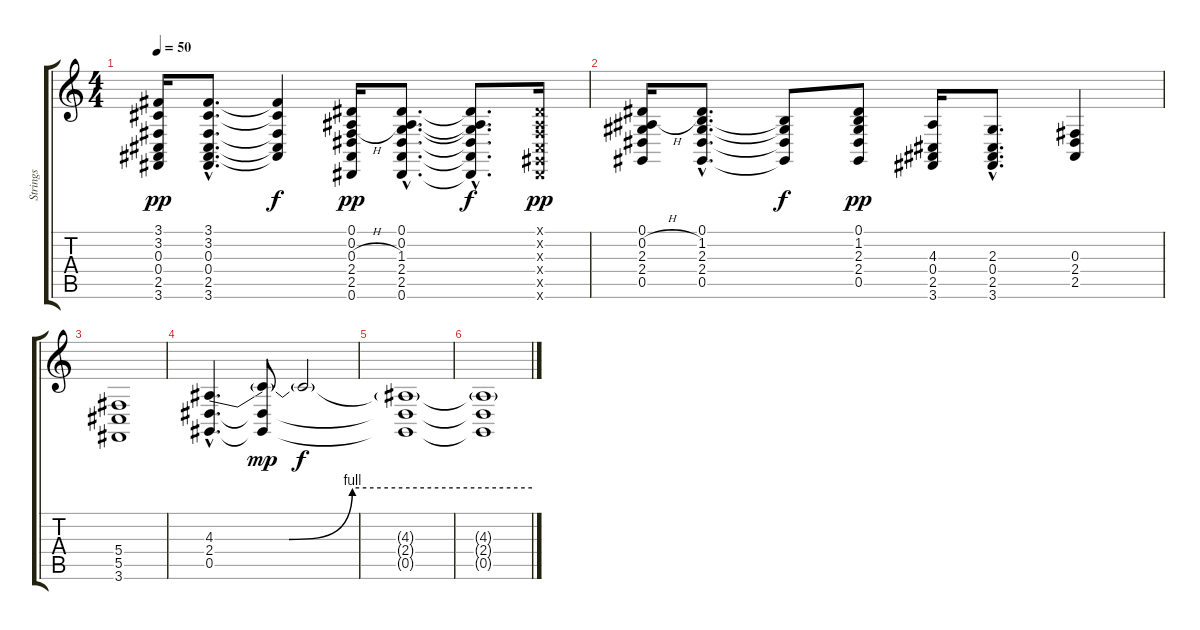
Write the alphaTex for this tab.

\track ("Strings" "Strings") {instrument stringensemble1}
\staff {score tabs}
\tuning (Eb4 Bb3 Gb3 Db3 Ab2 Eb2) {hide}
\ts (4 4)
\tempo 50
\clef g2
\ks c
(3.1 3.2 0.3 0.4 2.5 3.6).16{dy pp} (3.1{hac} 3.2{hac} 0.3{hac} 0.4{hac} 2.5{hac} 3.6{hac}).8{d} (3.1{t} 3.2{t} 0.3{t} 0.4{t} 2.5{t}).4{dy f} (0.1 0.2 0.3{h} 2.4 2.5 0.6).16{dy pp} (0.1{hac} 0.2{hac} 1.3{hac} 2.4{hac} 2.5{hac} 0.6{hac}).8{d} (0.1{hac t} 0.2{hac t} 1.3{hac t} 2.4{hac t} 2.5{hac t} 0.6{hac t}).8{d dy f} (0.1{x} 0.2{x} 0.3{x} 0.4{x} 0.5{x} 0.6{x}).16{dy pp} |
(0.1 0.2{h} 2.3 2.4 0.5).16 (0.1{hac} 1.2{hac} 2.3{hac} 2.4{hac} 0.5{hac}).8{d} (1.2{t} 2.3{t} 2.4{t} 0.5{t}).8{dy f} (0.1 1.2 2.3 2.4 0.5).8{dy pp} (4.3 0.4 2.5 3.6).16 (2.3{hac} 0.4{hac} 2.5{hac} 3.6{hac}).8{d} (0.3 2.4 2.5).4 |
(5.4 5.5 3.6).1 |
(4.3{be (custom 0 0 14 0 26 4 60 4) hac} 2.4{hac} 0.5{hac}).4{d} (4.3{t} 2.4{t} 0.5{t}).8{dy mp} 4.3{t}.2{dy f} |
(4.3{t} 2.4{t} 0.5{t}).1 |
(4.3{t} 2.4{t} 0.5{t}).1
